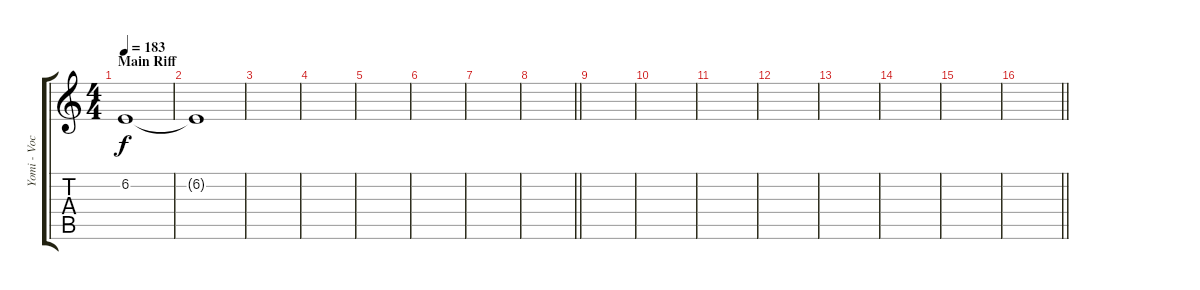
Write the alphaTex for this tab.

\track ("Yomi - Vocals" "Yomi - Voc") {instrument lead6voice}
\staff {score tabs}
\tuning (Eb4 Bb3 Gb3 Db3 Ab2 Eb2) {hide}
\ts (4 4)
\section ("" "Main Riff")
\tempo 183
\clef g2
\ks c
6.2{t}.1{dy f} |
6.2{t}.1 |
|
|
|
|
|
\barLineRight lightlight
|
\section ("" "")
|
|
|
|
|
|
|
\barLineRight lightlight
